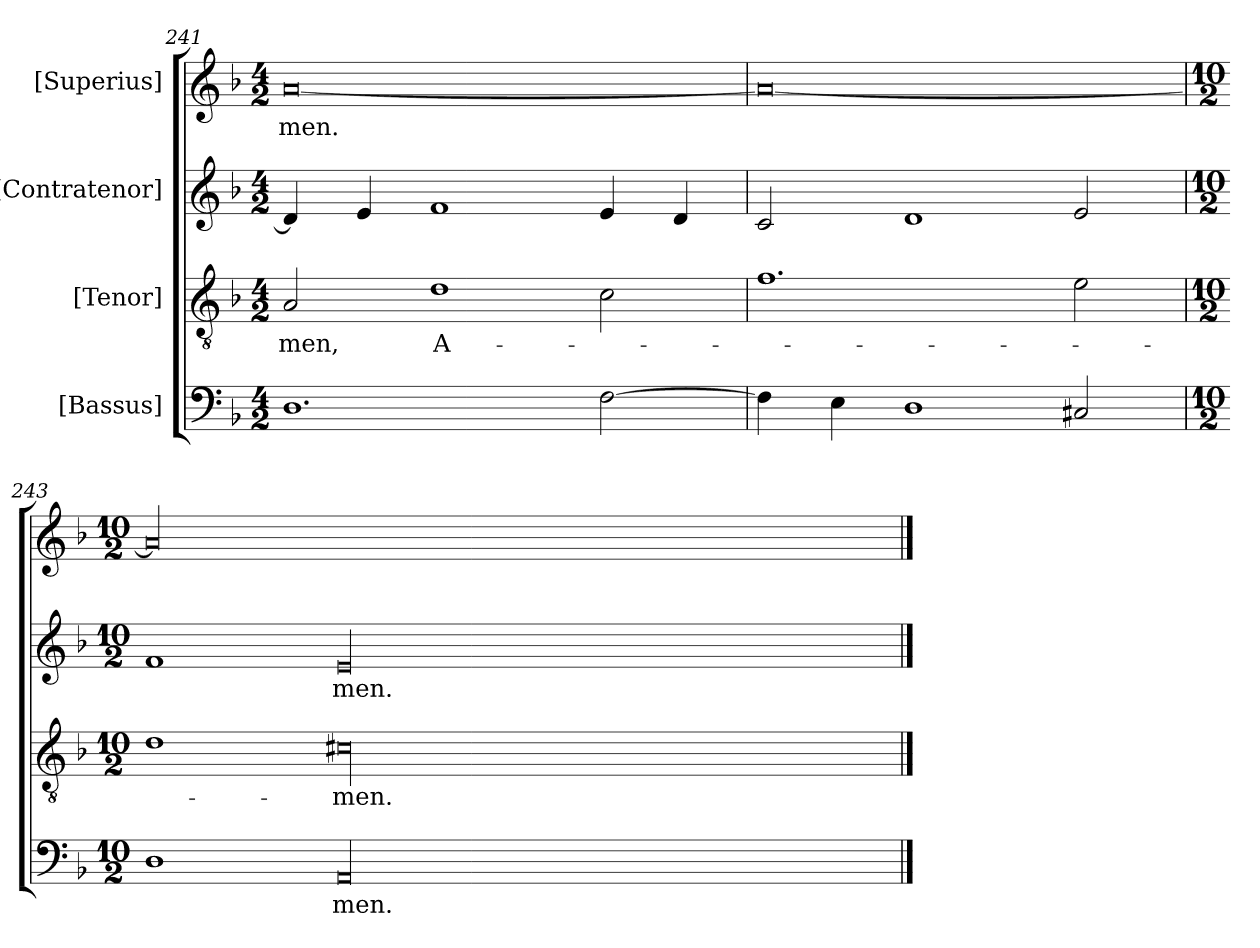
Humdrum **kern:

**kern	**text	**kern	**text	**kern	**text	**kern	**text
*part4	*part4	*part3	*part3	*part2	*part2	*part1	*part1
*staff4	*staff4	*staff3	*staff3	*staff2	*staff2	*staff1	*staff1
*I"[Bassus]	*	*I"[Tenor]	*	*I"[Contratenor]	*	*I"[Superius]	*
*clefF4	*	*clefGv2	*	*clefG2	*	*clefG2	*
*k[b-]	*	*k[b-]	*	*k[b-]	*	*k[b-]	*
*M4/2	*	*M4/2	*	*M4/2	*	*M4/2	*
=241	=241	=241	=241	=241	=241	=241	=241
1.D\	.	2A/	-men,	4d/]	.	[0a/	-men.
.	.	.	.	4e/	.	.	.
.	.	1d\	A-	1f/	.	.	.
[2F\	.	2c\	.	4e/	.	.	.
.	.	.	.	4d/	.	.	.
=242	=242	=242	=242	=242	=242	=242	=242
4F\]	.	1.f\	.	2c/	.	0a/_	.
4E\	.	.	.	.	.	.	.
1D\	.	.	.	1d/	.	.	.
2C#X/	.	2e\	.	2e/	.	.	.
=243	=243	=243	=243	=243	=243	=243	=243
*M10/2	*	*M10/2	*	*M10/2	*	*M10/2	*
1D\	.	1d\	.	1f/	.	00a/]	.
00AA/	-men.	00c#X\	-men.	00e/	-men.	.	.
.	.	.	.	.	.	1ryy	.
==	==	==	==	==	==	==	==
*-	*-	*-	*-	*-	*-	*-	*-
